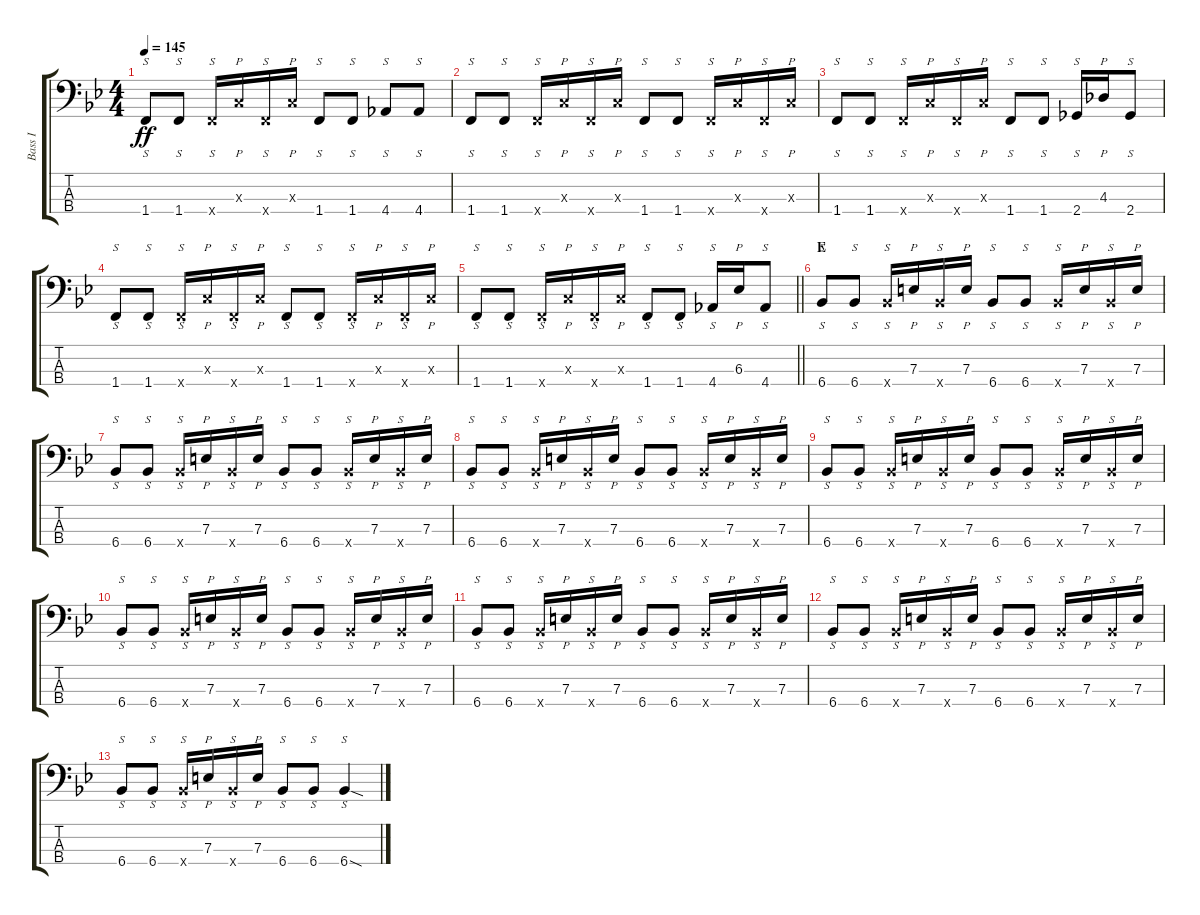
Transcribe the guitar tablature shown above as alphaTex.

\track ("Bass I" "Bass I") {instrument slapbass1}
\staff {score tabs}
\tuning (G2 D2 A1 E1) {hide}
\ts (4 4)
\tempo 145
\clef f4
\ks bb
1.4.8{s dy ff} 1.4.8{s} 1.4{x}.16{s} 3.3{x}.16{p} 1.4{x}.16{s} 3.3{x}.16{p} 1.4.8{s} 1.4.8{s} 4.4.8{s} 4.4.8{s} |
1.4.8{s} 1.4.8{s} 1.4{x}.16{s} 3.3{x}.16{p} 1.4{x}.16{s} 3.3{x}.16{p} 1.4.8{s} 1.4.8{s} 1.4{x}.16{s} 3.3{x}.16{p} 1.4{x}.16{s} 3.3{x}.16{p} |
1.4.8{s} 1.4.8{s} 1.4{x}.16{s} 3.3{x}.16{p} 1.4{x}.16{s} 3.3{x}.16{p} 1.4.8{s} 1.4.8{s} 2.4.16{s} 4.3.16{p} 2.4.8{s} |
1.4.8{s} 1.4.8{s} 1.4{x}.16{s} 3.3{x}.16{p} 1.4{x}.16{s} 3.3{x}.16{p} 1.4.8{s} 1.4.8{s} 1.4{x}.16{s} 3.3{x}.16{p} 1.4{x}.16{s} 3.3{x}.16{p} |
\barLineRight lightlight
1.4.8{s} 1.4.8{s} 1.4{x}.16{s} 3.3{x}.16{p} 1.4{x}.16{s} 3.3{x}.16{p} 1.4.8{s} 1.4.8{s} 4.4.16{s} 6.3.16{p} 4.4.8{s} |
\section ("" "E")
6.4.8{s} 6.4.8{s} 6.4{x}.16{s} 7.3.16{p} 6.4{x}.16{s} 7.3.16{p} 6.4.8{s} 6.4.8{s} 6.4{x}.16{s} 7.3.16{p} 6.4{x}.16{s} 7.3.16{p} |
6.4.8{s} 6.4.8{s} 6.4{x}.16{s} 7.3.16{p} 6.4{x}.16{s} 7.3.16{p} 6.4.8{s} 6.4.8{s} 6.4{x}.16{s} 7.3.16{p} 6.4{x}.16{s} 7.3.16{p} |
6.4.8{s} 6.4.8{s} 6.4{x}.16{s} 7.3.16{p} 6.4{x}.16{s} 7.3.16{p} 6.4.8{s} 6.4.8{s} 6.4{x}.16{s} 7.3.16{p} 6.4{x}.16{s} 7.3.16{p} |
6.4.8{s} 6.4.8{s} 6.4{x}.16{s} 7.3.16{p} 6.4{x}.16{s} 7.3.16{p} 6.4.8{s} 6.4.8{s} 6.4{x}.16{s} 7.3.16{p} 6.4{x}.16{s} 7.3.16{p} |
6.4.8{s} 6.4.8{s} 6.4{x}.16{s} 7.3.16{p} 6.4{x}.16{s} 7.3.16{p} 6.4.8{s} 6.4.8{s} 6.4{x}.16{s} 7.3.16{p} 6.4{x}.16{s} 7.3.16{p} |
6.4.8{s} 6.4.8{s} 6.4{x}.16{s} 7.3.16{p} 6.4{x}.16{s} 7.3.16{p} 6.4.8{s} 6.4.8{s} 6.4{x}.16{s} 7.3.16{p} 6.4{x}.16{s} 7.3.16{p} |
6.4.8{s} 6.4.8{s} 6.4{x}.16{s} 7.3.16{p} 6.4{x}.16{s} 7.3.16{p} 6.4.8{s} 6.4.8{s} 6.4{x}.16{s} 7.3.16{p} 6.4{x}.16{s} 7.3.16{p} |
6.4.8{s} 6.4.8{s} 6.4{x}.16{s} 7.3.16{p} 6.4{x}.16{s} 7.3.16{p} 6.4.8{s} 6.4.8{s} 6.4{sod}.4{s}
